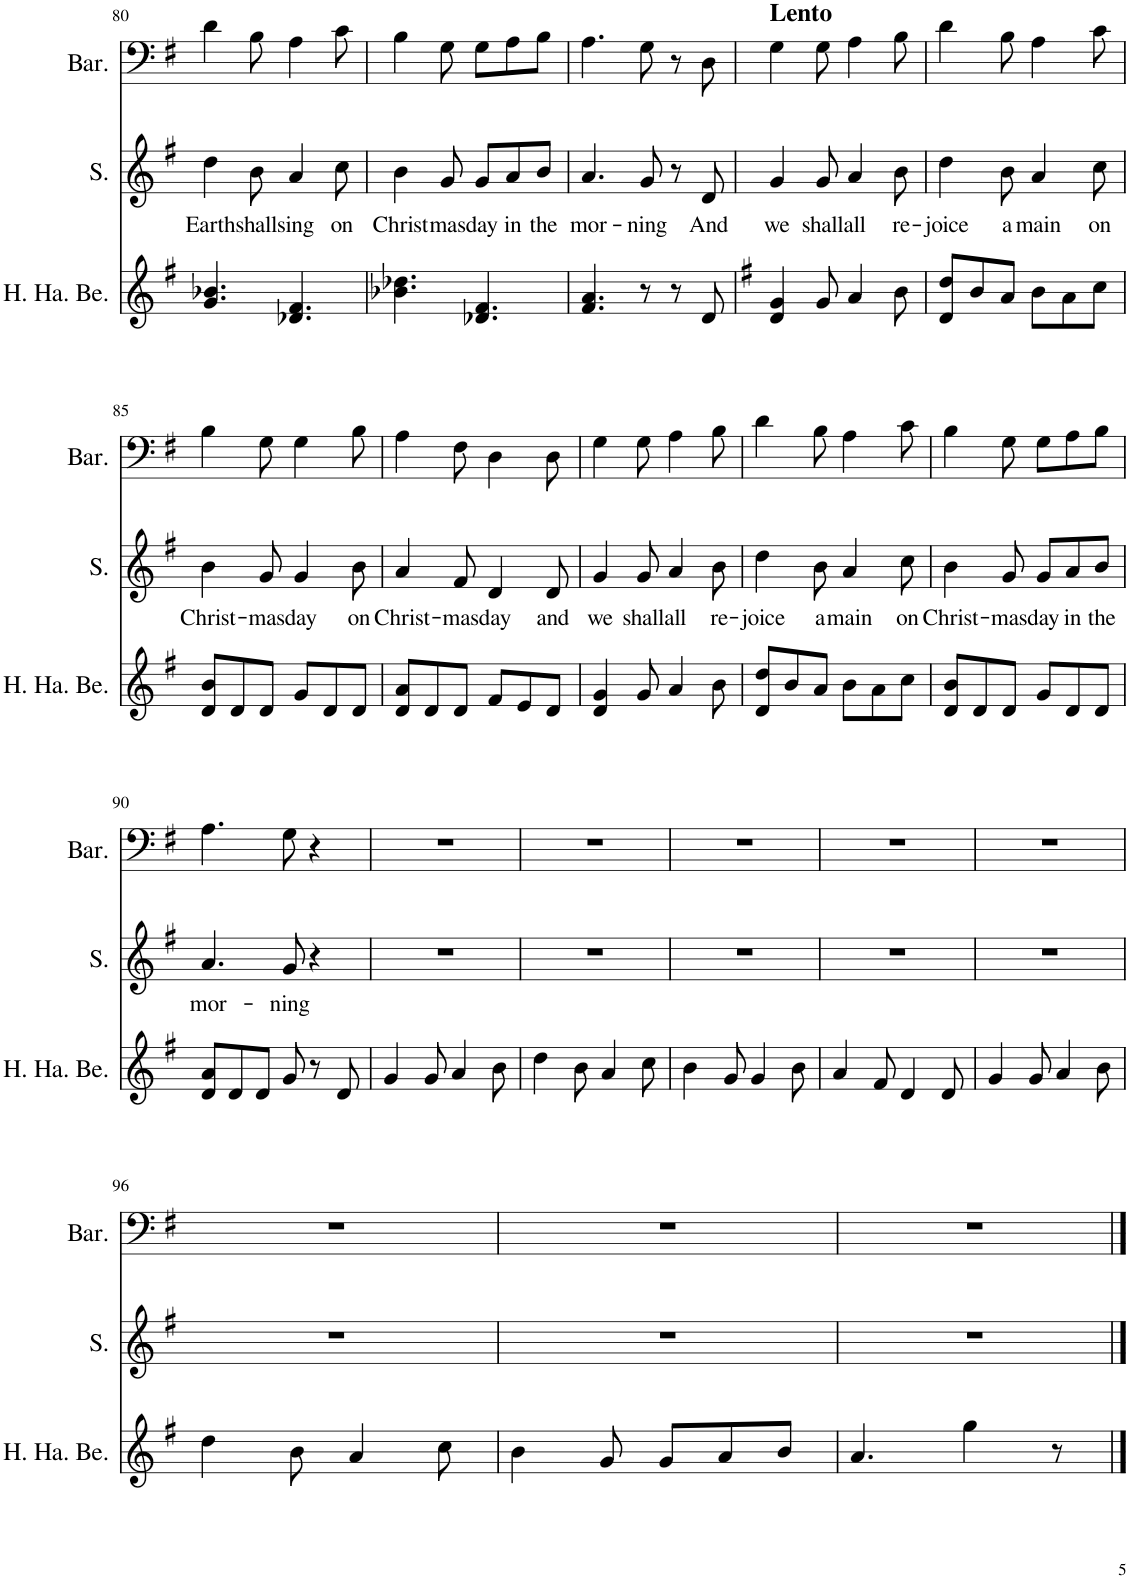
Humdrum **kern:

**kern	**kern	**text	**kern
*part3	*part2	*part2	*part1
*staff3	*staff2	*staff2	*staff1
*I"High Hand Bells	*I"Soprano	*	*I"Baritone
*I'H. Ha. Be.	*I'S.	*	*I'Bar.
!!LO:PB:g=z
*clefG2	*clefG2	*	*clefF4
*k[f#]	*k[f#]	*	*k[f#]
*M6/8	*M6/8	*	*M6/8
=80	=80	=80	=80
!	!	!LO:LY:b	!
4.g/ 4.b-X/	4dd\	Earth	4d\
!	!	!LO:LY:b	!
.	8b\	shall	8B\
!	!	!LO:LY:b	!
4.d-X/ 4.f#/	4a/	sing	4A\
!	!	!LO:LY:b	!
.	8cc\	on	8c\
=81	=81	=81	=81
!	!	!LO:LY:b	!
4.b-X\ 4.dd-X\	4b\	Christ-	4B\
!	!	!LO:LY:b	!
.	8g/	-mas	8G\
!	!	!LO:LY:b	!
4.d-X/ 4.f#/	8g/L	day	8G\L
!	!	!LO:LY:b	!
.	8a/	in	8A\
!	!	!LO:LY:b	!
.	8b/J	the	8B\J
=82	=82	=82	=82
!	!	!LO:LY:b	!
4.f#/ 4.a/	4.a/	mor-	4.A\
!	!	!LO:LY:b	!
8r	8g/	-ning	8G\
8r	8r	.	8r
!	!	!LO:LY:b	!
8d/	8d/	And	8D\
=83	=83	=83	=83
*k[f#]	*	*	*
!	!	!	!LO:TX:a:B:t=Lento
!	!	!LO:LY:b	!
4d/ 4g/	4g/	we	4G\
!	!	!LO:LY:b	!
8g/	8g/	shall	8G\
!	!	!LO:LY:b	!
4a/	4a/	all	4A\
!	!	!LO:LY:b	!
8b\	8b\	re-	8B\
=84	=84	=84	=84
!	!	!LO:LY:b	!
8d/ 8dd/L	4dd\	-joice	4d\
8b/	.	.	.
!	!	!LO:LY:b	!
8a/J	8b\	a-	8B\
!	!	!LO:LY:b	!
8b\L	4a/	-main	4A\
8a\	.	.	.
!	!	!LO:LY:b	!
8cc\J	8cc\	on	8c\
!!LO:LB:g=z
=85	=85	=85	=85
!	!	!LO:LY:b	!
8d/ 8b/L	4b\	Christ-	4B\
8d/	.	.	.
!	!	!LO:LY:b	!
8d/J	8g/	-mas	8G\
!	!	!LO:LY:b	!
8g/L	4g/	day	4G\
8d/	.	.	.
!	!	!LO:LY:b	!
8d/J	8b\	on	8B\
=86	=86	=86	=86
!	!	!LO:LY:b	!
8d/ 8a/L	4a/	Christ-	4A\
8d/	.	.	.
!	!	!LO:LY:b	!
8d/J	8f#/	-mas	8F#\
!	!	!LO:LY:b	!
8f#/L	4d/	day	4D\
8e/	.	.	.
!	!	!LO:LY:b	!
8d/J	8d/	and	8D\
=87	=87	=87	=87
!	!	!LO:LY:b	!
4d/ 4g/	4g/	we	4G\
!	!	!LO:LY:b	!
8g/	8g/	shall	8G\
!	!	!LO:LY:b	!
4a/	4a/	all	4A\
!	!	!LO:LY:b	!
8b\	8b\	re-	8B\
=88	=88	=88	=88
!	!	!LO:LY:b	!
8d/ 8dd/L	4dd\	-joice	4d\
8b/	.	.	.
!	!	!LO:LY:b	!
8a/J	8b\	a-	8B\
!	!	!LO:LY:b	!
8b\L	4a/	-main	4A\
8a\	.	.	.
!	!	!LO:LY:b	!
8cc\J	8cc\	on	8c\
=89	=89	=89	=89
!	!	!LO:LY:b	!
8d/ 8b/L	4b\	Christ-	4B\
8d/	.	.	.
!	!	!LO:LY:b	!
8d/J	8g/	-mas	8G\
!	!	!LO:LY:b	!
8g/L	8g/L	day	8G\L
!	!	!LO:LY:b	!
8d/	8a/	in	8A\
!	!	!LO:LY:b	!
8d/J	8b/J	the	8B\J
!!LO:LB:g=z
=90	=90	=90	=90
!	!	!LO:LY:b	!
8d/ 8a/L	4.a/	mor-	4.A\
8d/	.	.	.
8d/J	.	.	.
!	!	!LO:LY:b	!
8g/	8g/	-ning	8G\
8r	4r	.	4r
8d/	.	.	.
=91	=91	=91	=91
4g/	2.r	.	2.r
8g/	.	.	.
4a/	.	.	.
8b\	.	.	.
=92	=92	=92	=92
4dd\	2.r	.	2.r
8b\	.	.	.
4a/	.	.	.
8cc\	.	.	.
=93	=93	=93	=93
4b\	2.r	.	2.r
8g/	.	.	.
4g/	.	.	.
8b\	.	.	.
=94	=94	=94	=94
4a/	2.r	.	2.r
8f#/	.	.	.
4d/	.	.	.
8d/	.	.	.
=95	=95	=95	=95
4g/	2.r	.	2.r
8g/	.	.	.
4a/	.	.	.
8b\	.	.	.
!!LO:LB:g=z
=96	=96	=96	=96
4dd\	2.r	.	2.r
8b\	.	.	.
4a/	.	.	.
8cc\	.	.	.
=97	=97	=97	=97
4b\	2.r	.	2.r
8g/	.	.	.
8g/L	.	.	.
8a/	.	.	.
8b/J	.	.	.
=98	=98	=98	=98
4.a/	2.r	.	2.r
4gg\	.	.	.
8r	.	.	.
==	==	==	==
*-	*-	*-	*-
